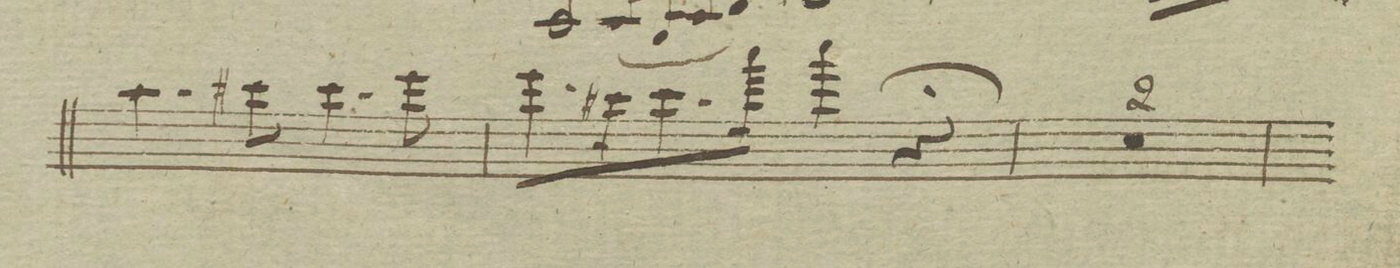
**kern	**dynam
*I"Violino. 1mo	*
*clefG2	*
*k[]	*
*met(c)	*
*M4/4	*
4.aa\	.
8ccc#X\	.
4.ccc#\	.
8eee\	.
=14	=14
8.eee\L	.
16ccc#X\	.
8.ccc#\	.
16aaa\Jk	.
4aaa\	.
4r;	.
=15	=15
0r	.
=16	=16
=17	=17
*-	*-
